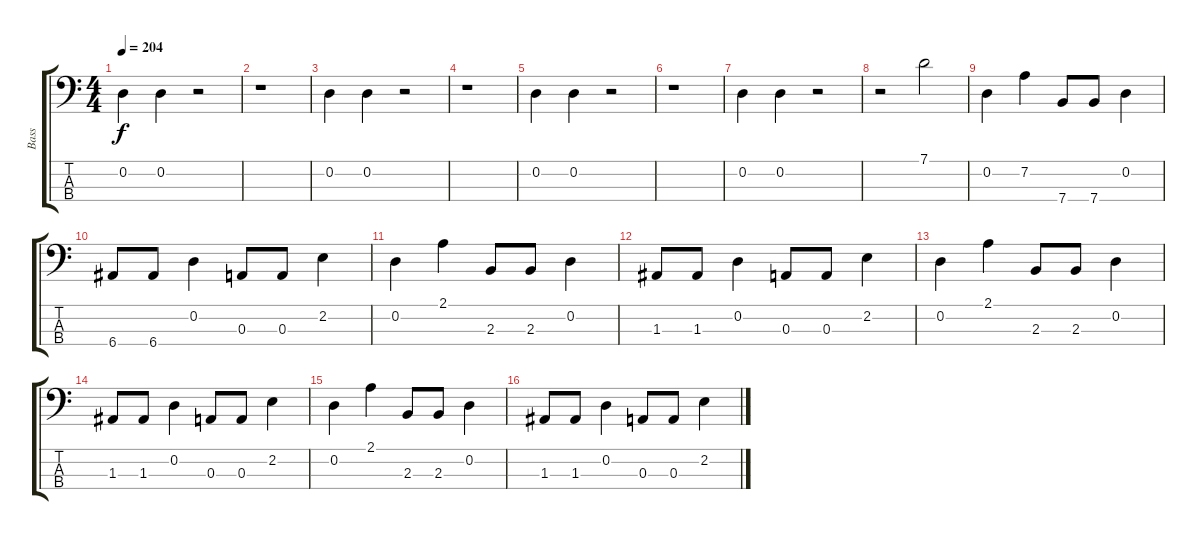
\track ("Bass" "Bass") {instrument electricbassfinger}
\staff {score tabs}
\tuning (G2 D2 A1 E1) {hide}
\ts (4 4)
\tempo 204
\clef f4
\ks c
0.2.4{dy f} 0.2.4 r.2 |
r.1 |
0.2.4 0.2.4 r.2 |
r.1 |
0.2.4 0.2.4 r.2 |
r.1 |
0.2.4 0.2.4 r.2 |
r.2 7.1.2 |
0.2.4 7.2.4 7.4.8 7.4.8 0.2.4 |
6.4.8 6.4.8 0.2.4 0.3.8 0.3.8 2.2.4 |
0.2.4 2.1.4 2.3.8 2.3.8 0.2.4 |
1.3.8 1.3.8 0.2.4 0.3.8 0.3.8 2.2.4 |
0.2.4 2.1.4 2.3.8 2.3.8 0.2.4 |
1.3.8 1.3.8 0.2.4 0.3.8 0.3.8 2.2.4 |
0.2.4 2.1.4 2.3.8 2.3.8 0.2.4 |
1.3.8 1.3.8 0.2.4 0.3.8 0.3.8 2.2.4
